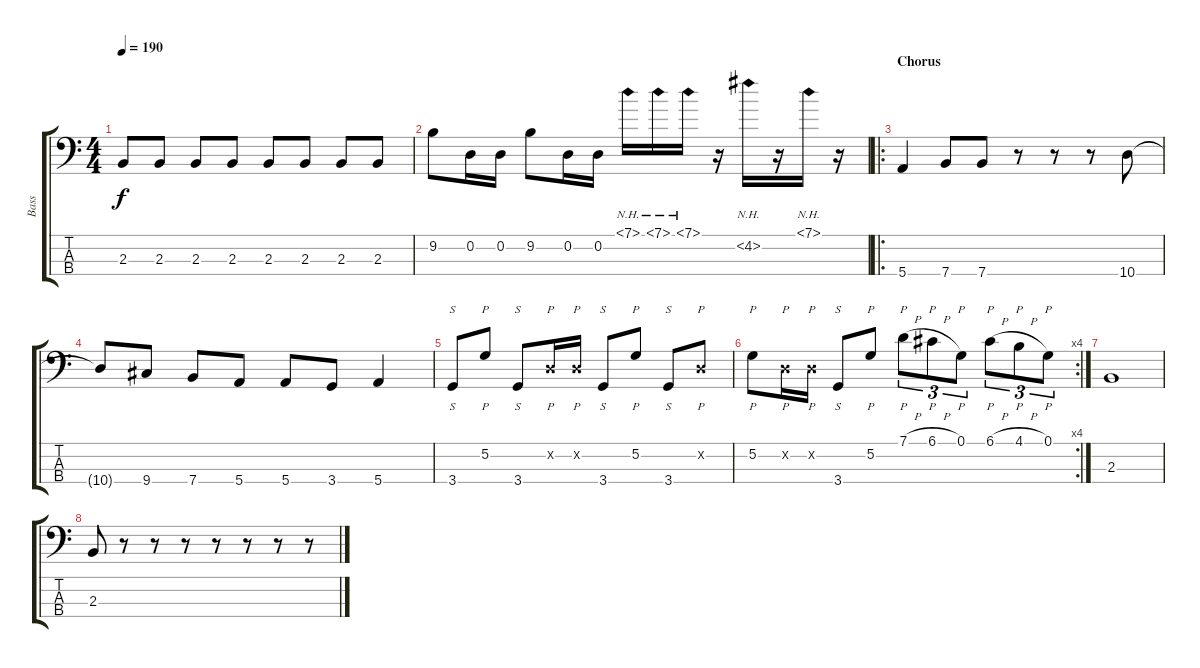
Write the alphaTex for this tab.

\track ("Bass" "Bass") {instrument electricbasspick}
\staff {score tabs}
\tuning (G2 D2 A1 E1) {hide}
\ts (4 4)
\tempo 190
\clef f4
\ks c
2.3.8{dy f instrument electricbasspick} 2.3.8 2.3.8 2.3.8 2.3.8 2.3.8 2.3.8 2.3.8 |
9.2.8 0.2.16 0.2.16 9.2.8 0.2.16 0.2.16 7.1{nh}.16 7.1{nh}.16 7.1{nh}.16 r.16 4.2{nh}.16 r.16 7.1{nh}.16 r.16 |
\ro
\section ("" "Chorus")
5.4.4{instrument electricbasspick} 7.4.8 7.4.8 r.8 r.8 r.8 10.4.8 |
10.4{t}.8 9.4.8 7.4.8 5.4.8 5.4.8 3.4.8 5.4.4 |
3.4.8{s instrument slapbass1} 5.2.8{p} 3.4.8{s} 0.2{x}.16{p} 0.2{x}.16{p} 3.4.8{s} 5.2.8{p} 3.4.8{s} 0.2{x}.8{p} |
\rc 4
5.2.8{p} 0.2{x}.16{p} 0.2{x}.16{p} 3.4.8{s} 5.2.8{p} 7.1{h}.8{p tu (3 2)} 6.1{h}.8{p tu (3 2)} 0.1.8{p tu (3 2)} 6.1{h}.8{p tu (3 2)} 4.1{h}.8{p tu (3 2)} 0.1.8{p tu (3 2)} |
2.3.1 |
2.3.8 r.8 r.8 r.8 r.8 r.8 r.8 r.8
